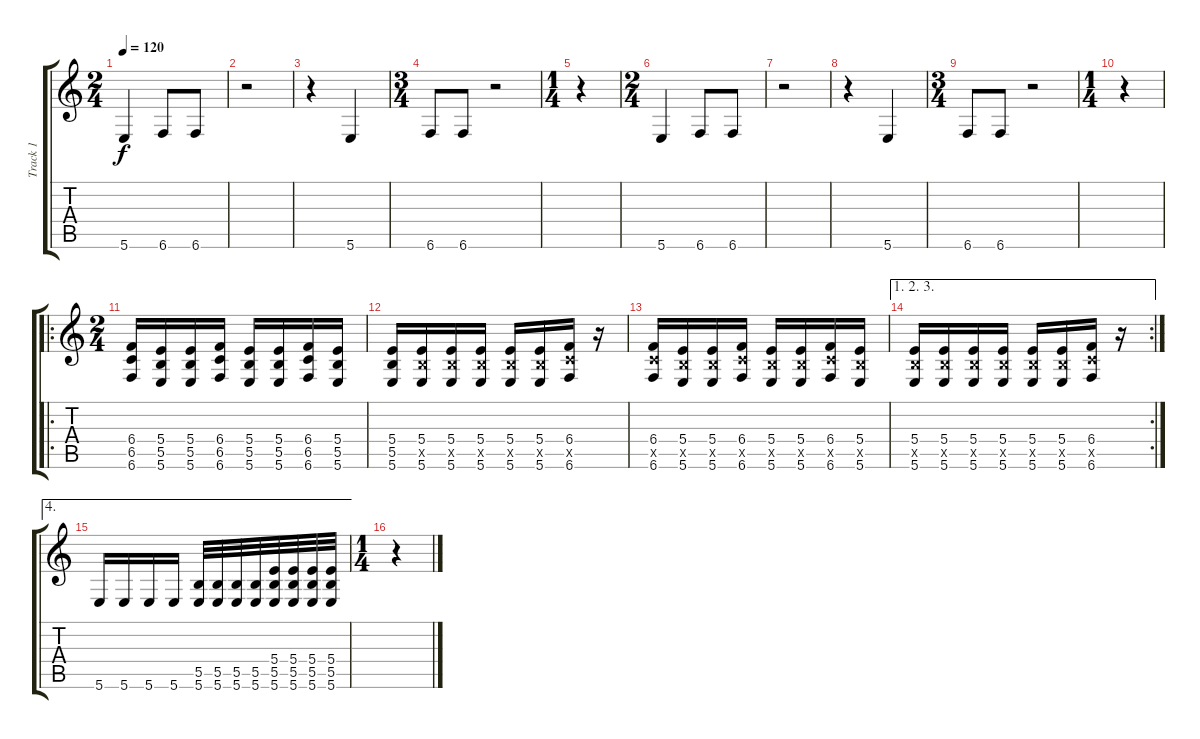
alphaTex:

\track ("Track 1" "Track 1") {instrument distortionguitar}
\staff {score tabs}
\tuning (Db4 Ab3 E3 B2 Gb2 B1) {hide}
\ts (2 4)
\tempo 120
\clef g2
\ks c
5.6.4{dy f instrument distortionguitar} 6.6.8 6.6.8 |
r.2 |
r.4 5.6.4 |
\ts (3 4)
6.6.8 6.6.8 r.2 |
\ts (1 4)
r.4 |
\ts (2 4)
5.6.4 6.6.8 6.6.8 |
r.2 |
r.4 5.6.4 |
\ts (3 4)
6.6.8 6.6.8 r.2 |
\ts (1 4)
r.4 |
\ro
\ts (2 4)
(6.4 6.5 6.6).16 (5.4 5.5 5.6).16 (5.4 5.5 5.6).16 (6.4 6.5 6.6).16 (5.4 5.5 5.6).16 (5.4 5.5 5.6).16 (6.4 6.5 6.6).16 (5.4 5.5 5.6).16 |
(5.4 5.5 5.6).16 (5.4 5.5{x} 5.6).16 (5.4 5.5{x} 5.6).16 (5.4 5.5{x} 5.6).16 (5.4 5.5{x} 5.6).16 (5.4 5.5{x} 5.6).16 (6.4 6.5{x} 6.6).16 r.16 |
(6.4 6.5{x} 6.6).16 (5.4 5.5{x} 5.6).16 (5.4 5.5{x} 5.6).16 (6.4 6.5{x} 6.6).16 (5.4 5.5{x} 5.6).16 (5.4 5.5{x} 5.6).16 (6.4 6.5{x} 6.6).16 (5.4 5.5{x} 5.6).16 |
\ae (1 2 3)
\rc 2
(5.4 5.5{x} 5.6).16 (5.4 5.5{x} 5.6).16 (5.4 5.5{x} 5.6).16 (5.4 5.5{x} 5.6).16 (5.4 5.5{x} 5.6).16 (5.4 5.5{x} 5.6).16 (6.4 6.5{x} 6.6).16 r.16 |
\ae 4
5.6.16 5.6.16 5.6.16 5.6.16 (5.5 5.6).32 (5.5 5.6).32 (5.5 5.6).32 (5.5 5.6).32 (5.4 5.5 5.6).32 (5.4 5.5 5.6).32 (5.4 5.5 5.6).32 (5.4 5.5 5.6).32 |
\ts (1 4)
r.4
